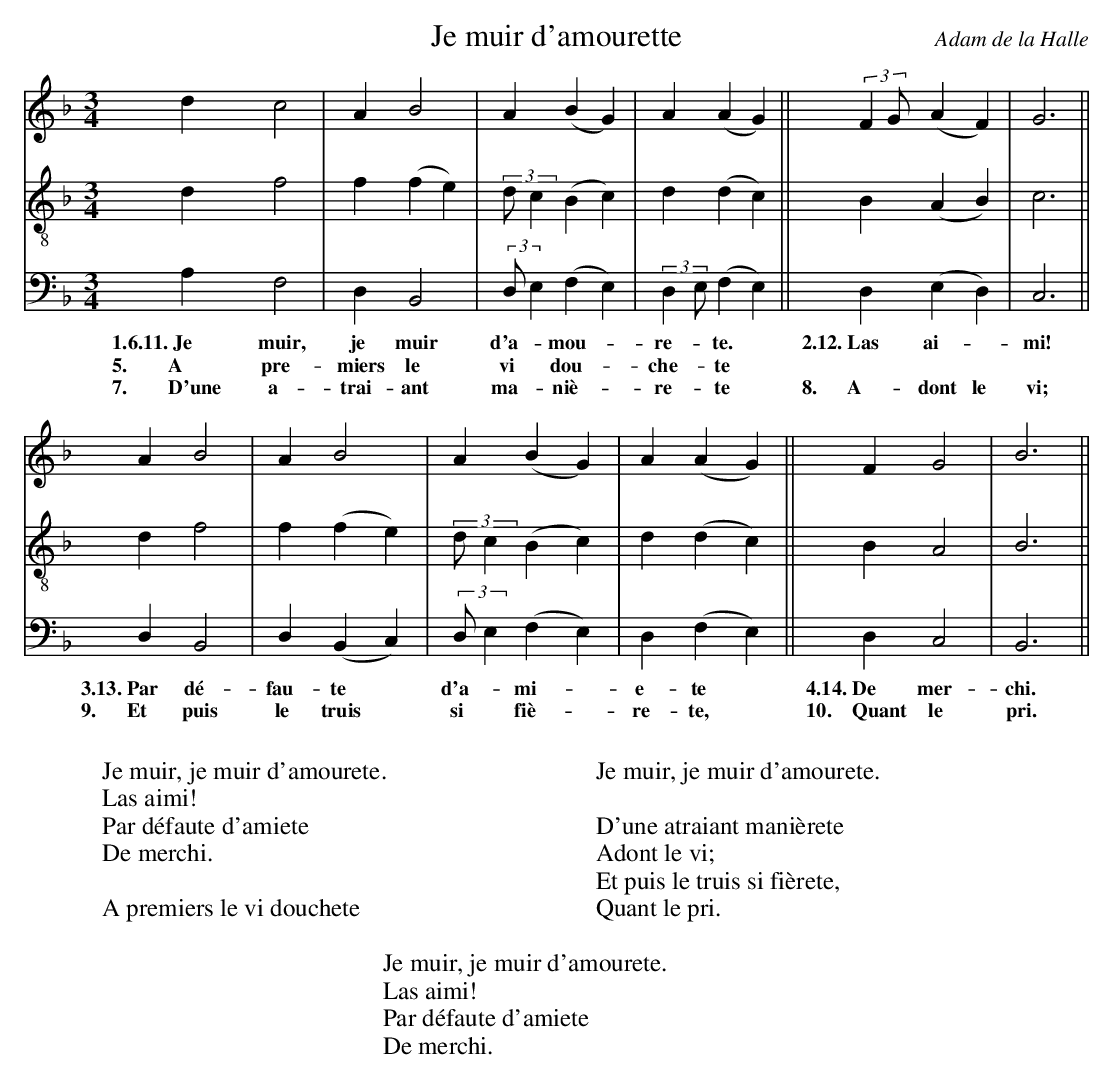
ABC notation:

X:1
T:Je muir d'amourette
C:Adam de la Halle
M:3/4
L:1/4
Q:1/4=120
K:Bb Lydian
P:ABCDAAABCDABCD
V:1 clef=treble
V:2 clef=treble_8
V:3 clef=bass
[V:1 ][P:A]  d    c2  | A   B2  | A          (BG)  | A          (AG)   ||[P:B](3:2:2FG/ (AF)  | G3 ||
[V:2 ][P:A]  D    F2  | F  (FE) |(3:2:2D/C   (B,C) | D          (DC)   ||[P:B]      B,  (A,B,)| C3 ||
[V:3 ][P:A]  A,   F,2 | D,  B,,2|(3:2:2D,/E, (F,E,)|(3:2:2D,E,/ (F,E,) ||[P:B]      D,  (E,D,)| C,3||
w:  1.6.11.~Je   muir, je  muir d'a-*        mou-*  re-*        te.*        2.12.~Las     ai-*  mi!
w: 5.~~~~~~~~A    pre- miers le  vi*         dou-*  che-*       te*        ~       ~  ~  ~
w:7.~~~~~~~~D'une a-  trai- ant ma-*         niè-*  re-*        te*         8.~~~~~~A- dont le  vi;
[V:1 ][P:C] A   B2  | A  B2    | A          (BG)  | A (AG)   ||[P:D]  F    G2 | B3  ||
[V:2 ][P:C] D   F2  | F (FE)   |(3:2:2D/C   (B,C) | D (DC)   ||[P:D]  B,   A,2| B,3 ||
[V:3 ][P:C] D,  B,,2| D,(B,,C,)|(3:2:2D,/E, (F,E,)| D,(F,E,) ||[P:D]  D,   C,2| B,,3||
w:   3.13.~Par  dé-  fau-te*     d'a-*      mi-*    e- te*      4.14.~De   mer- chi.
w:  9.~~~~~~Et  puis le truis*   si*        fiè-*  re- te,*   10.~~~~Quant le   pri.
W:
W:Je muir, je muir d'amourete.  % I die, I die, of infatuation
W:Las aimi!                     % Alas, ???
W:Par défaute d'amiete          % By the lack of my lover
W:De merchi.                    % Of mercy
W:
W:A premiers le vi douchete     % At first, I saw her as sweet
W:
W:
W:Je muir, je muir d'amourete.
W:
W:D'une atraiant manièrete      % With an attractive manner
W:Adont le vi;                  % ??? I saw her
W:Et puis le truis si fièrete,  % And while she ??? so haughty?
W:Quant le pri.                 % When I took her
W:
W:Je muir, je muir d'amourete.
W:Las aimi!
W:Par défaute d'amiete
W:De merchi.
